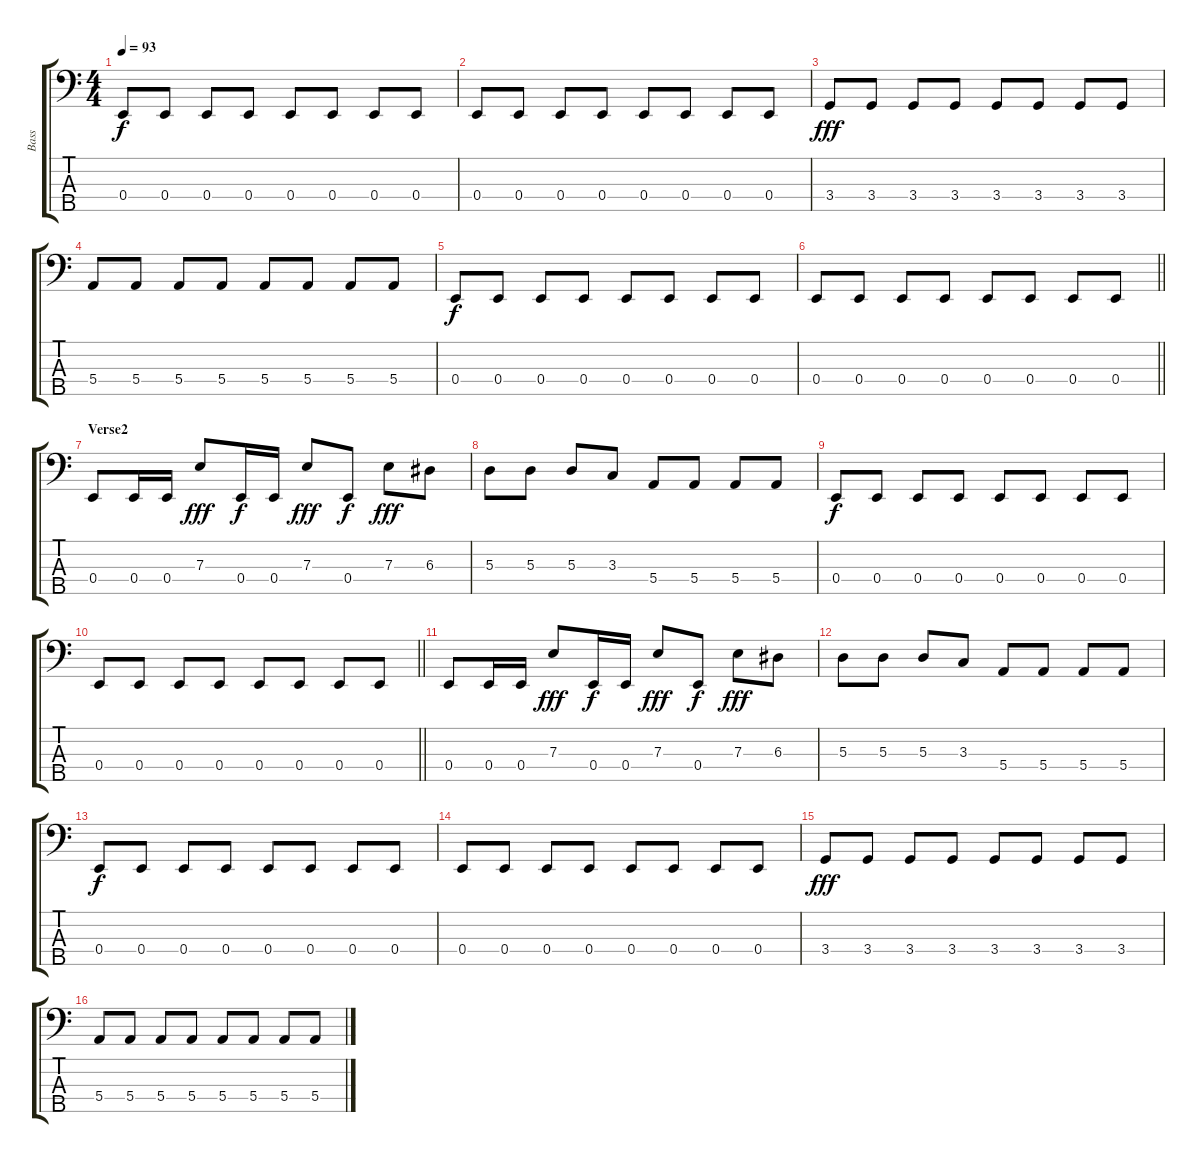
\track ("Bass" "Bass") {instrument electricbasspick}
\staff {score tabs}
\tuning (G2 D2 A1 E1 B0) {hide}
\ts (4 4)
\tempo 93
\clef f4
\ks c
0.4.8{dy f} 0.4.8 0.4.8 0.4.8 0.4.8 0.4.8 0.4.8 0.4.8 |
0.4.8 0.4.8 0.4.8 0.4.8 0.4.8 0.4.8 0.4.8 0.4.8 |
3.4.8{dy fff} 3.4.8 3.4.8 3.4.8 3.4.8 3.4.8 3.4.8 3.4.8 |
5.4.8 5.4.8 5.4.8 5.4.8 5.4.8 5.4.8 5.4.8 5.4.8 |
0.4.8{dy f} 0.4.8 0.4.8 0.4.8 0.4.8 0.4.8 0.4.8 0.4.8 |
\barLineRight lightlight
0.4.8 0.4.8 0.4.8 0.4.8 0.4.8 0.4.8 0.4.8 0.4.8 |
\section ("" "Verse2")
0.4.8 0.4.16 0.4.16 7.3.8{dy fff} 0.4.16{dy f} 0.4.16 7.3.8{dy fff} 0.4.8{dy f} 7.3.8{dy fff} 6.3.8 |
5.3.8 5.3.8 5.3.8 3.3.8 5.4.8 5.4.8 5.4.8 5.4.8 |
0.4.8{dy f} 0.4.8 0.4.8 0.4.8 0.4.8 0.4.8 0.4.8 0.4.8 |
\barLineRight lightlight
0.4.8 0.4.8 0.4.8 0.4.8 0.4.8 0.4.8 0.4.8 0.4.8 |
0.4.8 0.4.16 0.4.16 7.3.8{dy fff} 0.4.16{dy f} 0.4.16 7.3.8{dy fff} 0.4.8{dy f} 7.3.8{dy fff} 6.3.8 |
5.3.8 5.3.8 5.3.8 3.3.8 5.4.8 5.4.8 5.4.8 5.4.8 |
0.4.8{dy f} 0.4.8 0.4.8 0.4.8 0.4.8 0.4.8 0.4.8 0.4.8 |
0.4.8 0.4.8 0.4.8 0.4.8 0.4.8 0.4.8 0.4.8 0.4.8 |
3.4.8{dy fff} 3.4.8 3.4.8 3.4.8 3.4.8 3.4.8 3.4.8 3.4.8 |
5.4.8 5.4.8 5.4.8 5.4.8 5.4.8 5.4.8 5.4.8 5.4.8
